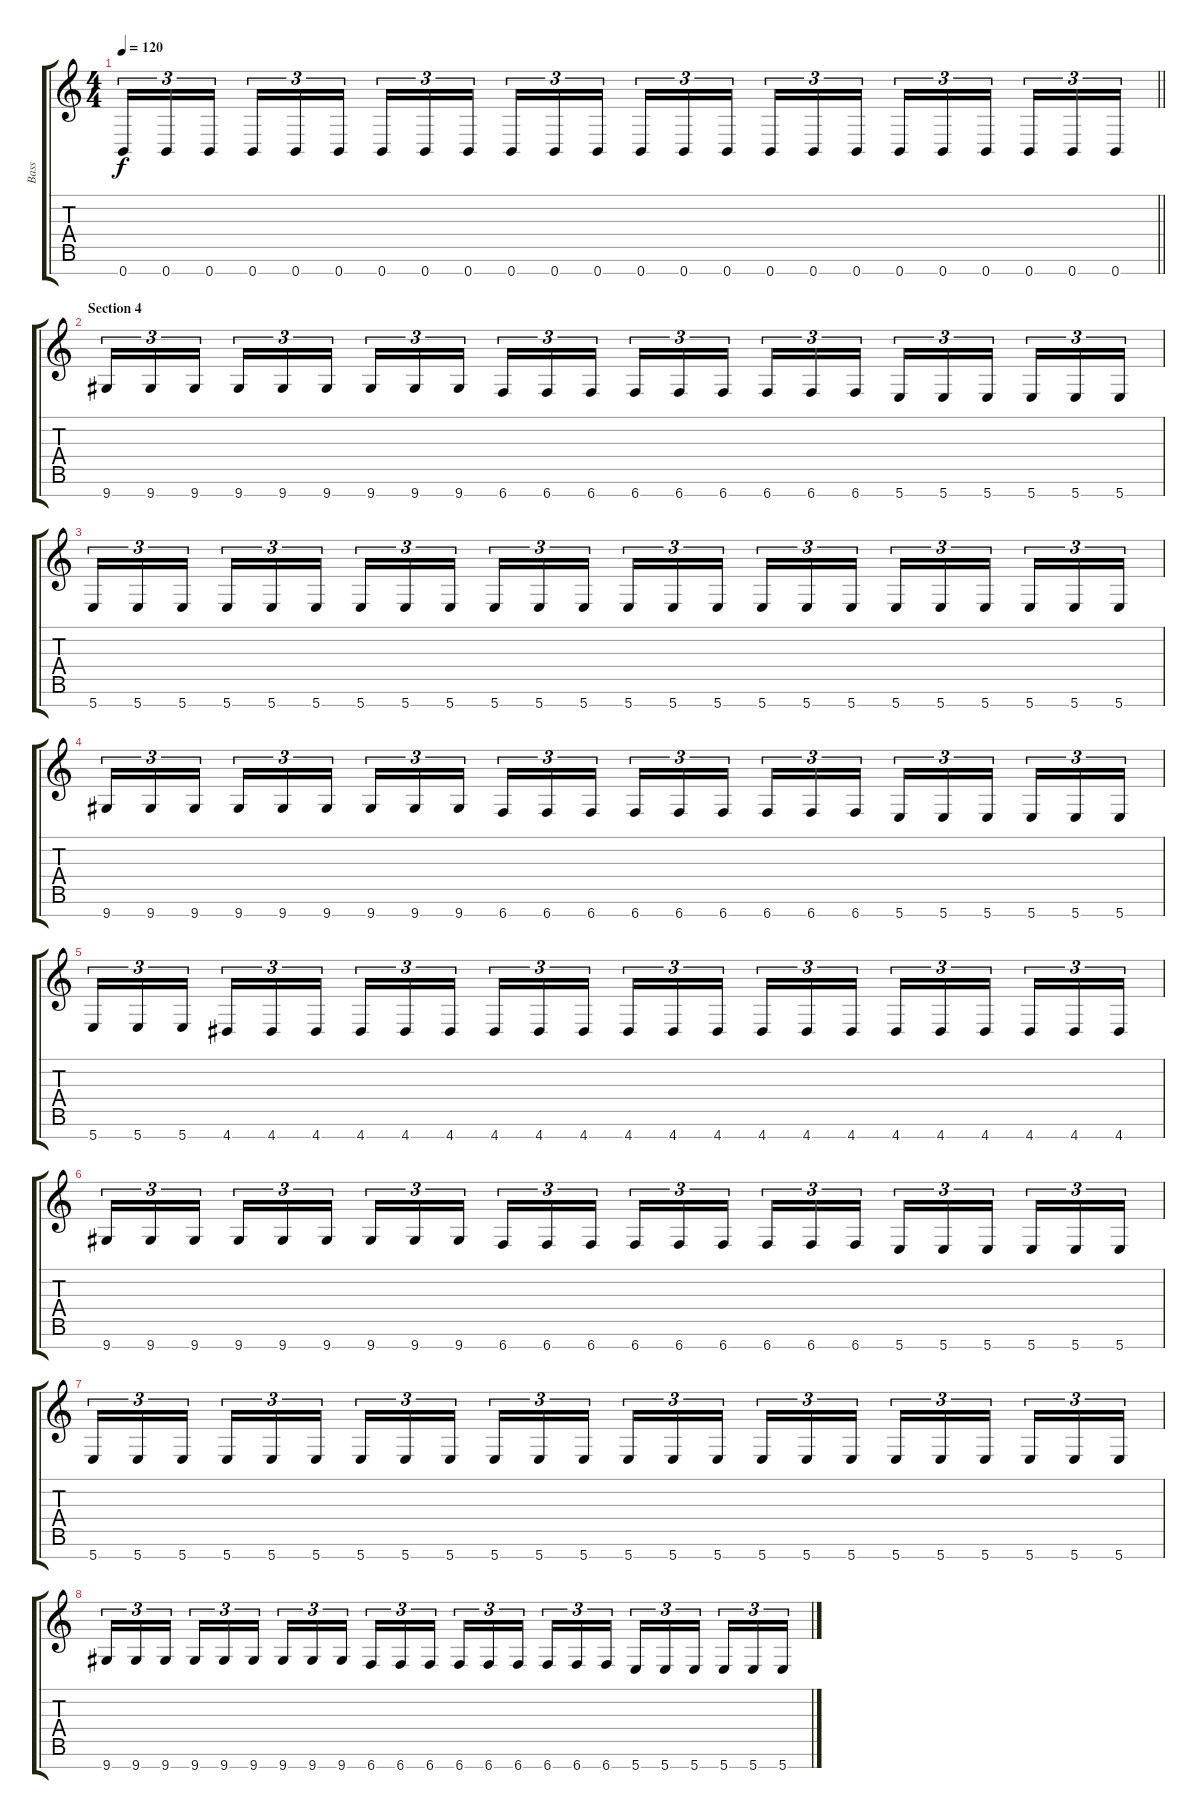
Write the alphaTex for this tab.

\track ("Bass" "Bass") {instrument electricbasspick}
\staff {score tabs}
\tuning (E4 B3 G3 D3 A2 E2 B1) {hide}
\ts (4 4)
\tempo 120
\clef g2
\barLineRight lightlight
\ks c
0.7.16{tu (3 2) dy f} 0.7.16{tu (3 2)} 0.7.16{tu (3 2) beam splitsecondary} 0.7.16{tu (3 2)} 0.7.16{tu (3 2)} 0.7.16{tu (3 2)} 0.7.16{tu (3 2)} 0.7.16{tu (3 2)} 0.7.16{tu (3 2) beam splitsecondary} 0.7.16{tu (3 2)} 0.7.16{tu (3 2)} 0.7.16{tu (3 2)} 0.7.16{tu (3 2)} 0.7.16{tu (3 2)} 0.7.16{tu (3 2) beam splitsecondary} 0.7.16{tu (3 2)} 0.7.16{tu (3 2)} 0.7.16{tu (3 2)} 0.7.16{tu (3 2)} 0.7.16{tu (3 2)} 0.7.16{tu (3 2) beam splitsecondary} 0.7.16{tu (3 2)} 0.7.16{tu (3 2)} 0.7.16{tu (3 2)} |
\section ("" "Section 4")
9.7.16{tu (3 2)} 9.7.16{tu (3 2)} 9.7.16{tu (3 2) beam splitsecondary} 9.7.16{tu (3 2)} 9.7.16{tu (3 2)} 9.7.16{tu (3 2)} 9.7.16{tu (3 2)} 9.7.16{tu (3 2)} 9.7.16{tu (3 2) beam splitsecondary} 6.7.16{tu (3 2)} 6.7.16{tu (3 2)} 6.7.16{tu (3 2)} 6.7.16{tu (3 2)} 6.7.16{tu (3 2)} 6.7.16{tu (3 2) beam splitsecondary} 6.7.16{tu (3 2)} 6.7.16{tu (3 2)} 6.7.16{tu (3 2)} 5.7.16{tu (3 2)} 5.7.16{tu (3 2)} 5.7.16{tu (3 2) beam splitsecondary} 5.7.16{tu (3 2)} 5.7.16{tu (3 2)} 5.7.16{tu (3 2)} |
5.7.16{tu (3 2)} 5.7.16{tu (3 2)} 5.7.16{tu (3 2) beam splitsecondary} 5.7.16{tu (3 2)} 5.7.16{tu (3 2)} 5.7.16{tu (3 2)} 5.7.16{tu (3 2)} 5.7.16{tu (3 2)} 5.7.16{tu (3 2) beam splitsecondary} 5.7.16{tu (3 2)} 5.7.16{tu (3 2)} 5.7.16{tu (3 2)} 5.7.16{tu (3 2)} 5.7.16{tu (3 2)} 5.7.16{tu (3 2) beam splitsecondary} 5.7.16{tu (3 2)} 5.7.16{tu (3 2)} 5.7.16{tu (3 2)} 5.7.16{tu (3 2)} 5.7.16{tu (3 2)} 5.7.16{tu (3 2) beam splitsecondary} 5.7.16{tu (3 2)} 5.7.16{tu (3 2)} 5.7.16{tu (3 2)} |
9.7.16{tu (3 2)} 9.7.16{tu (3 2)} 9.7.16{tu (3 2) beam splitsecondary} 9.7.16{tu (3 2)} 9.7.16{tu (3 2)} 9.7.16{tu (3 2)} 9.7.16{tu (3 2)} 9.7.16{tu (3 2)} 9.7.16{tu (3 2) beam splitsecondary} 6.7.16{tu (3 2)} 6.7.16{tu (3 2)} 6.7.16{tu (3 2)} 6.7.16{tu (3 2)} 6.7.16{tu (3 2)} 6.7.16{tu (3 2) beam splitsecondary} 6.7.16{tu (3 2)} 6.7.16{tu (3 2)} 6.7.16{tu (3 2)} 5.7.16{tu (3 2)} 5.7.16{tu (3 2)} 5.7.16{tu (3 2) beam splitsecondary} 5.7.16{tu (3 2)} 5.7.16{tu (3 2)} 5.7.16{tu (3 2)} |
5.7.16{tu (3 2)} 5.7.16{tu (3 2)} 5.7.16{tu (3 2) beam splitsecondary} 4.7.16{tu (3 2)} 4.7.16{tu (3 2)} 4.7.16{tu (3 2)} 4.7.16{tu (3 2)} 4.7.16{tu (3 2)} 4.7.16{tu (3 2) beam splitsecondary} 4.7.16{tu (3 2)} 4.7.16{tu (3 2)} 4.7.16{tu (3 2)} 4.7.16{tu (3 2)} 4.7.16{tu (3 2)} 4.7.16{tu (3 2) beam splitsecondary} 4.7.16{tu (3 2)} 4.7.16{tu (3 2)} 4.7.16{tu (3 2)} 4.7.16{tu (3 2)} 4.7.16{tu (3 2)} 4.7.16{tu (3 2) beam splitsecondary} 4.7.16{tu (3 2)} 4.7.16{tu (3 2)} 4.7.16{tu (3 2)} |
9.7.16{tu (3 2)} 9.7.16{tu (3 2)} 9.7.16{tu (3 2) beam splitsecondary} 9.7.16{tu (3 2)} 9.7.16{tu (3 2)} 9.7.16{tu (3 2)} 9.7.16{tu (3 2)} 9.7.16{tu (3 2)} 9.7.16{tu (3 2) beam splitsecondary} 6.7.16{tu (3 2)} 6.7.16{tu (3 2)} 6.7.16{tu (3 2)} 6.7.16{tu (3 2)} 6.7.16{tu (3 2)} 6.7.16{tu (3 2) beam splitsecondary} 6.7.16{tu (3 2)} 6.7.16{tu (3 2)} 6.7.16{tu (3 2)} 5.7.16{tu (3 2)} 5.7.16{tu (3 2)} 5.7.16{tu (3 2) beam splitsecondary} 5.7.16{tu (3 2)} 5.7.16{tu (3 2)} 5.7.16{tu (3 2)} |
5.7.16{tu (3 2)} 5.7.16{tu (3 2)} 5.7.16{tu (3 2) beam splitsecondary} 5.7.16{tu (3 2)} 5.7.16{tu (3 2)} 5.7.16{tu (3 2)} 5.7.16{tu (3 2)} 5.7.16{tu (3 2)} 5.7.16{tu (3 2) beam splitsecondary} 5.7.16{tu (3 2)} 5.7.16{tu (3 2)} 5.7.16{tu (3 2)} 5.7.16{tu (3 2)} 5.7.16{tu (3 2)} 5.7.16{tu (3 2) beam splitsecondary} 5.7.16{tu (3 2)} 5.7.16{tu (3 2)} 5.7.16{tu (3 2)} 5.7.16{tu (3 2)} 5.7.16{tu (3 2)} 5.7.16{tu (3 2) beam splitsecondary} 5.7.16{tu (3 2)} 5.7.16{tu (3 2)} 5.7.16{tu (3 2)} |
9.7.16{tu (3 2)} 9.7.16{tu (3 2)} 9.7.16{tu (3 2) beam splitsecondary} 9.7.16{tu (3 2)} 9.7.16{tu (3 2)} 9.7.16{tu (3 2)} 9.7.16{tu (3 2)} 9.7.16{tu (3 2)} 9.7.16{tu (3 2) beam splitsecondary} 6.7.16{tu (3 2)} 6.7.16{tu (3 2)} 6.7.16{tu (3 2)} 6.7.16{tu (3 2)} 6.7.16{tu (3 2)} 6.7.16{tu (3 2) beam splitsecondary} 6.7.16{tu (3 2)} 6.7.16{tu (3 2)} 6.7.16{tu (3 2)} 5.7.16{tu (3 2)} 5.7.16{tu (3 2)} 5.7.16{tu (3 2) beam splitsecondary} 5.7.16{tu (3 2)} 5.7.16{tu (3 2)} 5.7.16{tu (3 2)}
